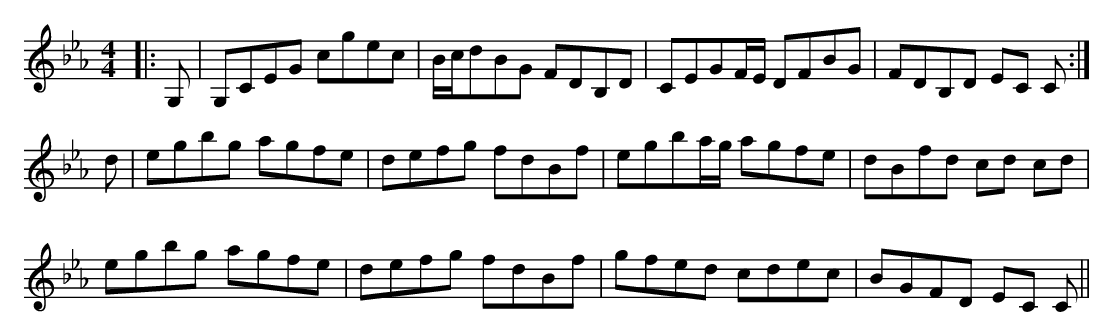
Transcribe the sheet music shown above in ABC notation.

X:1
M:4/4
K:Fdor
|:G,|G,CEG cgec|B/c/dBG FDB,D|CEGF/E/ DFBG|FDB,D EC C:|
d|egbg agfe|defg fdBf|egba/g/ agfe|dBfd cd cd|
egbg agfe|defg fdBf|gfed cdec|BGFD EC C||
